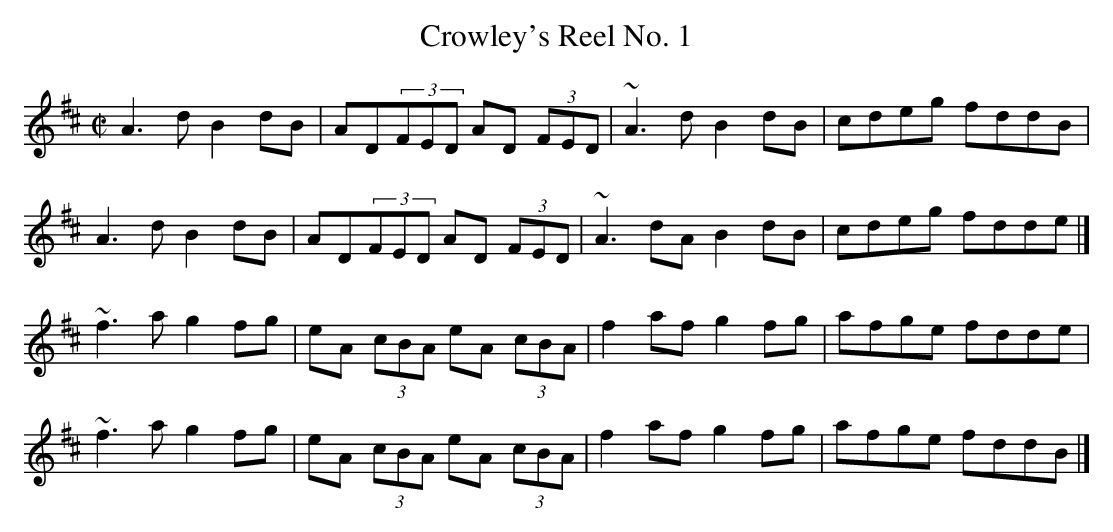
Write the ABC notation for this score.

X:1
T:Crowley's Reel No. 1
M:C|
L:1/8
K:D
A3d B2dB|AD(3FED AD (3FED|~A3d B2dB|cdeg fddB|!
A3d B2dB|AD(3FED AD (3FED|~A3dA B2dB|cdeg fdde|]!
~f3a g2fg|eA (3cBA eA (3cBA|f2af g2fg|afge fdde|!
~f3a g2fg|eA (3cBA eA (3cBA|f2af g2fg|afge fddB|]!
